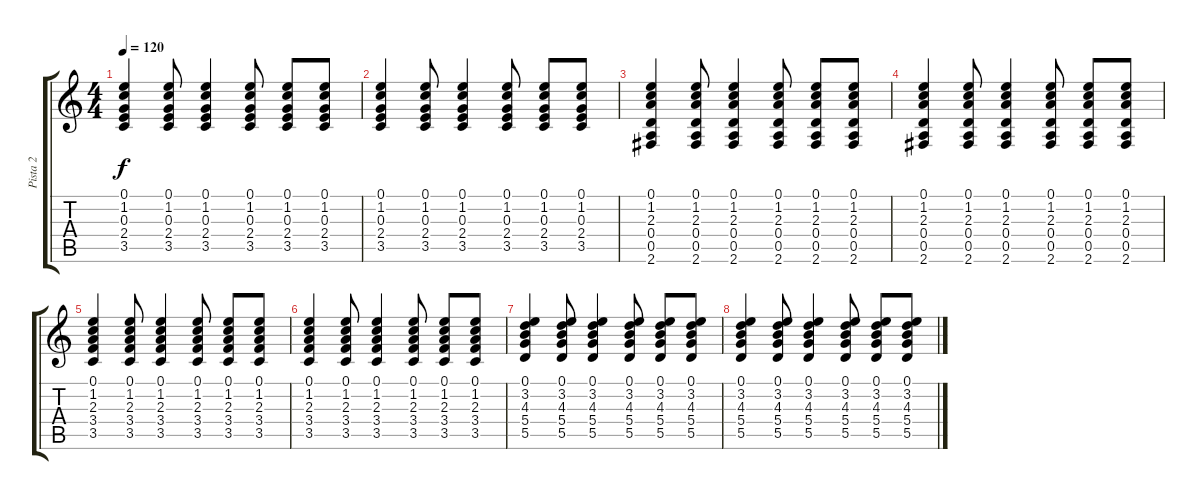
\track ("Pista 2" "Pista 2") {instrument acousticguitarsteel}
\staff {score tabs}
\tuning (E4 B3 G3 D3 A2 E2) {hide}
\ts (4 4)
\tempo 120
\clef g2
\ks c
(0.1 1.2 0.3 2.4 3.5).4{dy f} (0.1 1.2 0.3 2.4 3.5).8 (0.1 1.2 0.3 2.4 3.5).4 (0.1 1.2 0.3 2.4 3.5).8 (0.1 1.2 0.3 2.4 3.5).8 (0.1 1.2 0.3 2.4 3.5).8 |
(0.1 1.2 0.3 2.4 3.5).4 (0.1 1.2 0.3 2.4 3.5).8 (0.1 1.2 0.3 2.4 3.5).4 (0.1 1.2 0.3 2.4 3.5).8 (0.1 1.2 0.3 2.4 3.5).8 (0.1 1.2 0.3 2.4 3.5).8 |
(0.1 1.2 2.3 0.4 0.5 2.6).4 (0.1 1.2 2.3 0.4 0.5 2.6).8 (0.1 1.2 2.3 0.4 0.5 2.6).4 (0.1 1.2 2.3 0.4 0.5 2.6).8 (0.1 1.2 2.3 0.4 0.5 2.6).8 (0.1 1.2 2.3 0.4 0.5 2.6).8 |
(0.1 1.2 2.3 0.4 0.5 2.6).4 (0.1 1.2 2.3 0.4 0.5 2.6).8 (0.1 1.2 2.3 0.4 0.5 2.6).4 (0.1 1.2 2.3 0.4 0.5 2.6).8 (0.1 1.2 2.3 0.4 0.5 2.6).8 (0.1 1.2 2.3 0.4 0.5 2.6).8 |
(0.1 1.2 2.3 3.4 3.5).4 (0.1 1.2 2.3 3.4 3.5).8 (0.1 1.2 2.3 3.4 3.5).4 (0.1 1.2 2.3 3.4 3.5).8 (0.1 1.2 2.3 3.4 3.5).8 (0.1 1.2 2.3 3.4 3.5).8 |
(0.1 1.2 2.3 3.4 3.5).4 (0.1 1.2 2.3 3.4 3.5).8 (0.1 1.2 2.3 3.4 3.5).4 (0.1 1.2 2.3 3.4 3.5).8 (0.1 1.2 2.3 3.4 3.5).8 (0.1 1.2 2.3 3.4 3.5).8 |
(0.1 3.2 4.3 5.4 5.5).4 (0.1 3.2 4.3 5.4 5.5).8 (0.1 3.2 4.3 5.4 5.5).4 (0.1 3.2 4.3 5.4 5.5).8 (0.1 3.2 4.3 5.4 5.5).8 (0.1 3.2 4.3 5.4 5.5).8 |
(0.1 3.2 4.3 5.4 5.5).4 (0.1 3.2 4.3 5.4 5.5).8 (0.1 3.2 4.3 5.4 5.5).4 (0.1 3.2 4.3 5.4 5.5).8 (0.1 3.2 4.3 5.4 5.5).8 (0.1 3.2 4.3 5.4 5.5).8
